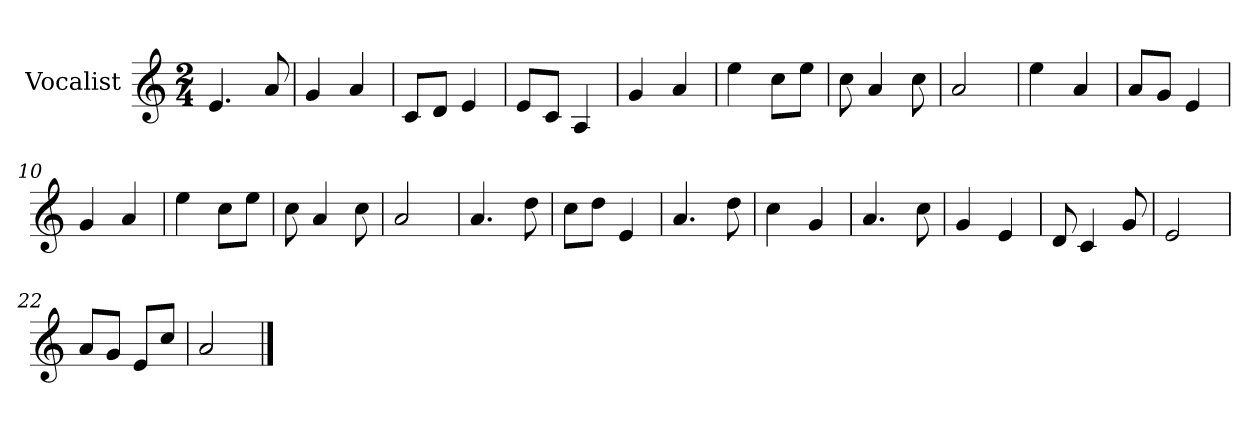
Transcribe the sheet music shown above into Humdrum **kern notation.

**kern
*part1
*staff1
*I"Vocalist
*k[]
*C:
*M2/4
=
4.e
8a
=1
4g
4a
=2
8cL
8dJ
4e
=3
8eL
8cJ
4A
=4
4g
4a
=5
4ee
8ccL
8eeJ
=6
8cc
4a
8cc
=7
2a
=8
4ee
4a
=9
8aL
8gJ
4e
=10
4g
4a
=11
4ee
8ccL
8eeJ
=12
8cc
4a
8cc
=13
2a
=14
4.a
8dd
=15
8ccL
8ddJ
4e
=16
4.a
8dd
=17
4cc
4g
=18
4.a
8cc
=19
4g
4e
=20
8d
4c
8g
=21
2e
=22
8aL
8gJ
8eL
8ccJ
=23
2a
==
*-
